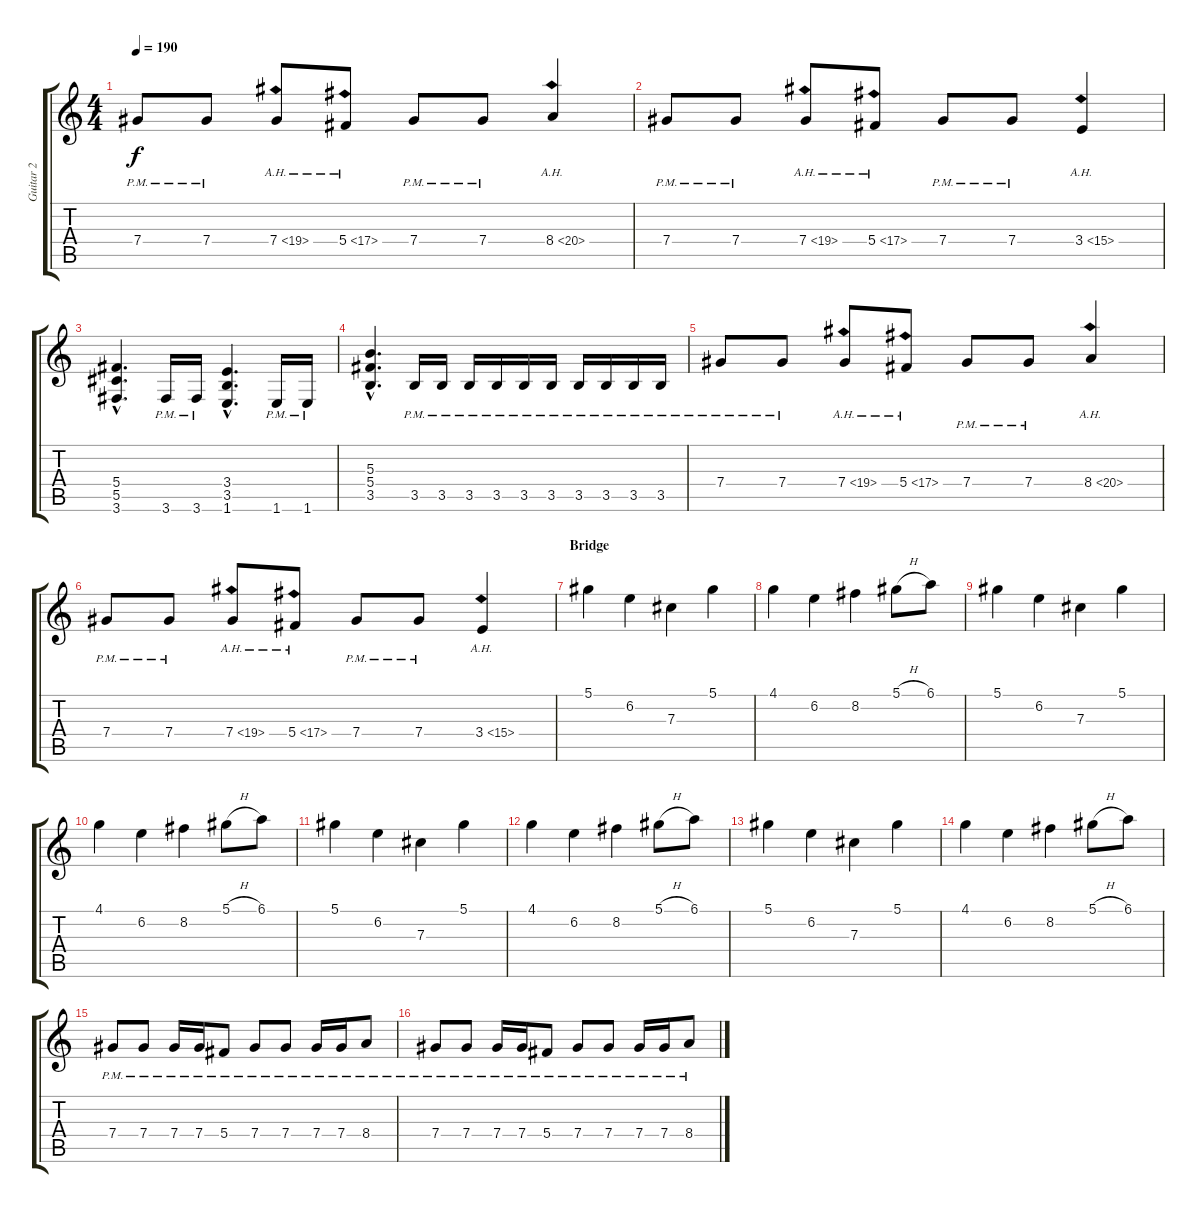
\track ("Guitar 2" "Guitar 2") {instrument distortionguitar}
\staff {score tabs}
\tuning (Eb4 Bb3 Gb3 Db3 Ab2 Eb2) {hide}
\ts (4 4)
\tempo 190
\clef g2
\ks c
7.4{pm}.8{dy f volume 16 balance 8} 7.4{pm}.8 7.4{ah 12}.8 5.4{ah 12}.8 7.4{pm}.8 7.4{pm}.8 8.4{ah 12}.4 |
7.4{pm}.8 7.4{pm}.8 7.4{ah 12}.8 5.4{ah 12}.8 7.4{pm}.8 7.4{pm}.8 3.4{ah 12}.4 |
(5.4{hac} 5.5{hac} 3.6{hac}).4{d volume 13 balance 10} 3.6{pm}.16 3.6{pm}.16 (3.4{hac} 3.5{hac} 1.6{hac}).4{d} 1.6{pm}.16 1.6{pm}.16 |
(5.3{hac} 5.4{hac} 3.5{hac}).4{d} 3.5{pm}.16 3.5{pm}.16 3.5{pm}.16 3.5{pm}.16 3.5{pm}.16 3.5{pm}.16 3.5{pm}.16 3.5{pm}.16 3.5{pm}.16 3.5{pm}.16 |
7.4{pm}.8{volume 16 balance 8} 7.4{pm}.8 7.4{ah 12}.8 5.4{ah 12}.8 7.4{pm}.8 7.4{pm}.8 8.4{ah 12}.4 |
7.4{pm}.8 7.4{pm}.8 7.4{ah 12}.8 5.4{ah 12}.8 7.4{pm}.8 7.4{pm}.8 3.4{ah 12}.4 |
\section ("" "Bridge")
5.1.4 6.2.4 7.3.4 5.1.4 |
4.1.4 6.2.4 8.2.4 5.1{h}.8 6.1.8 |
5.1.4 6.2.4 7.3.4 5.1.4 |
4.1.4 6.2.4 8.2.4 5.1{h}.8 6.1.8 |
5.1.4 6.2.4 7.3.4 5.1.4 |
4.1.4 6.2.4 8.2.4 5.1{h}.8 6.1.8 |
5.1.4 6.2.4 7.3.4 5.1.4 |
4.1.4 6.2.4 8.2.4 5.1{h}.8 6.1.8 |
7.4{pm}.8 7.4{pm}.8 7.4{pm}.16 7.4{pm}.16 5.4{pm}.8 7.4{pm}.8 7.4{pm}.8 7.4{pm}.16 7.4{pm}.16 8.4{pm}.8 |
7.4{pm}.8 7.4{pm}.8 7.4{pm}.16 7.4{pm}.16 5.4{pm}.8 7.4{pm}.8 7.4{pm}.8 7.4{pm}.16 7.4{pm}.16 8.4{pm}.8
